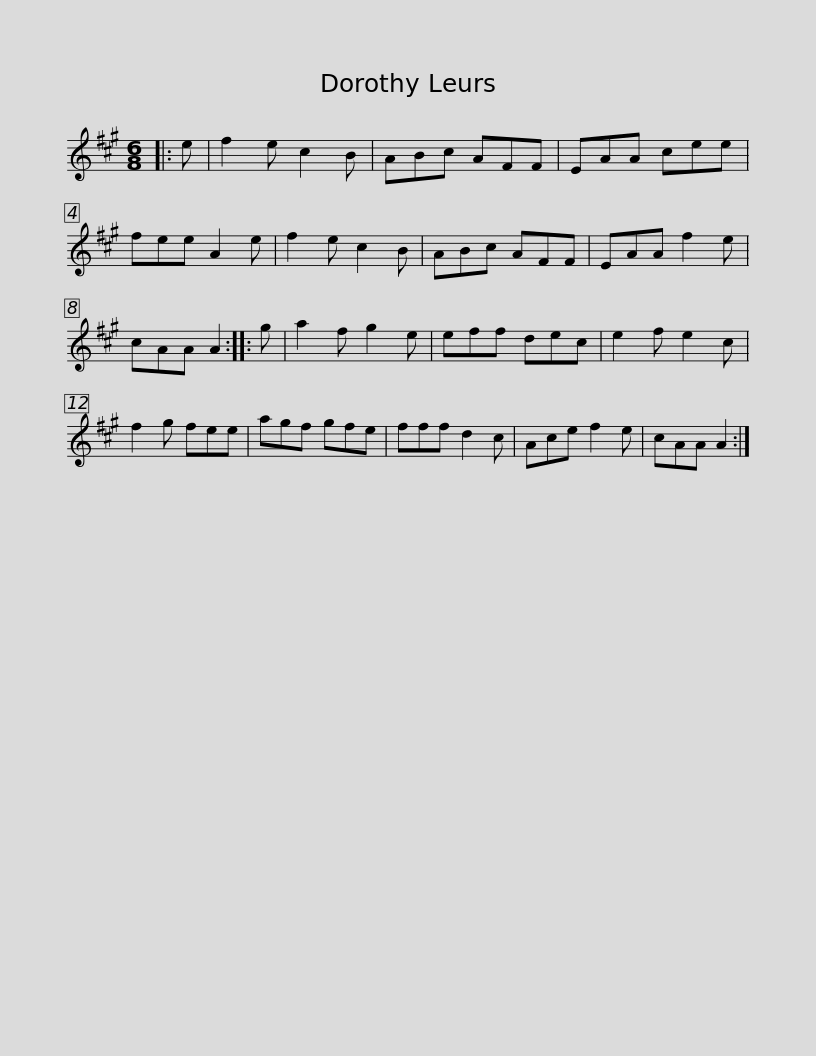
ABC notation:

X:1
L:1/8
M:6/8
I:linebreak $
K:A
V:1 treble
V:1
|: e | f2 e c2 B | ABc AFF | EAA cee | fee A2 e | %5
 f2 e c2 B | ABc AFF | EAA f2 e | cAA A2 ::$ g | %10
 a2 f g2 e | eff dec | e2 f e2 c | f2 g fee | agf gfe | %15
 fff d2 c | Ace f2 e | cAA A2 :| %18
